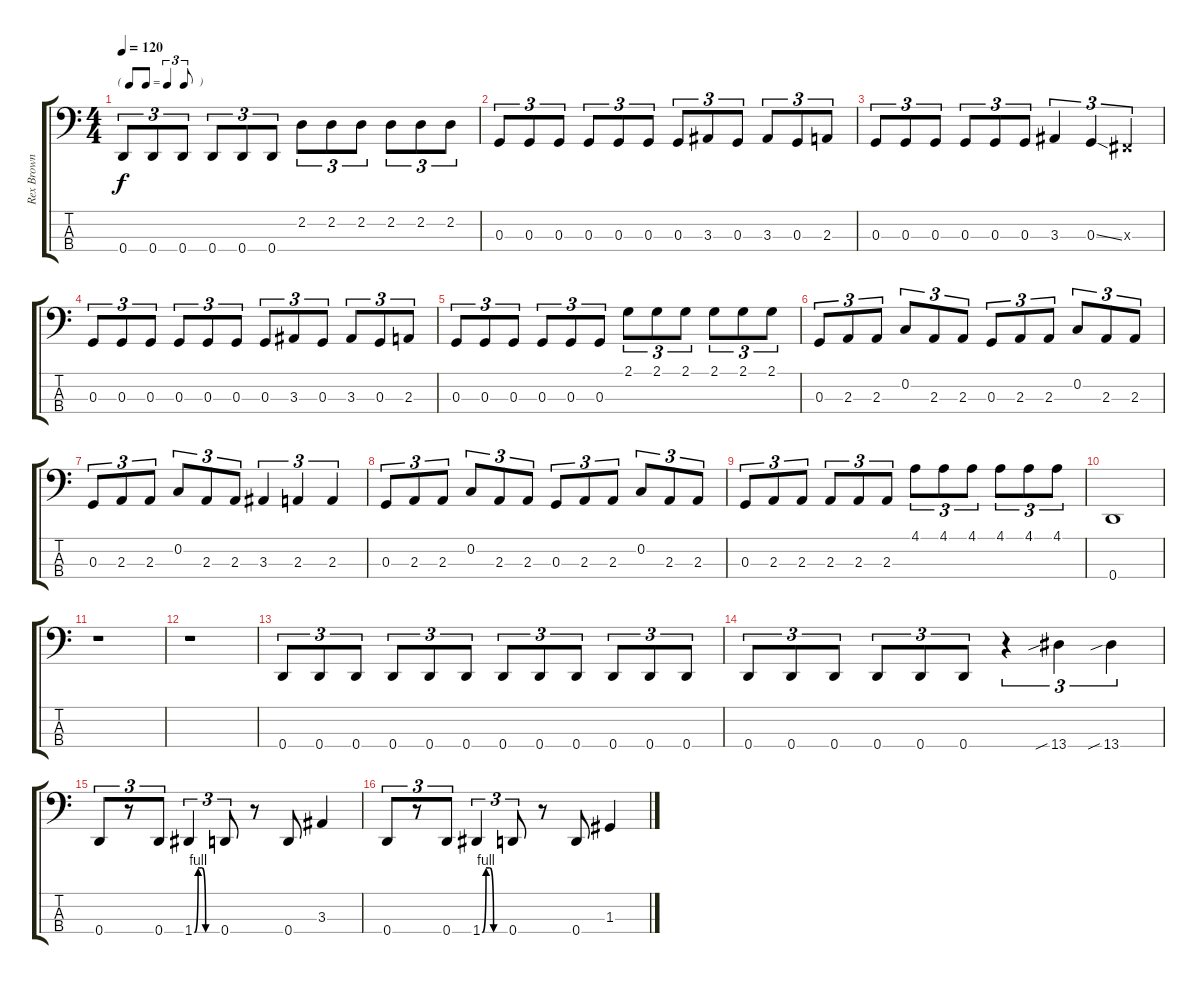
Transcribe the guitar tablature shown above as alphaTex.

\track ("Rex Brown (Bass)" "Rex Brown ") {instrument electricbasspick}
\staff {score tabs}
\tuning (F2 C2 G1 D1) {hide}
\ts (4 4)
\tf triplet8th
\tempo 120
\clef f4
\ks c
0.4.8{tu (3 2) dy f} 0.4.8{tu (3 2)} 0.4.8{tu (3 2)} 0.4.8{tu (3 2)} 0.4.8{tu (3 2)} 0.4.8{tu (3 2)} 2.2.8{tu (3 2)} 2.2.8{tu (3 2)} 2.2.8{tu (3 2)} 2.2.8{tu (3 2)} 2.2.8{tu (3 2)} 2.2.8{tu (3 2)} |
0.3.8{tu (3 2)} 0.3.8{tu (3 2)} 0.3.8{tu (3 2)} 0.3.8{tu (3 2)} 0.3.8{tu (3 2)} 0.3.8{tu (3 2)} 0.3.8{tu (3 2)} 3.3.8{tu (3 2)} 0.3.8{tu (3 2)} 3.3.8{tu (3 2)} 0.3.8{tu (3 2)} 2.3.8{tu (3 2)} |
0.3.8{tu (3 2)} 0.3.8{tu (3 2)} 0.3.8{tu (3 2)} 0.3.8{tu (3 2)} 0.3.8{tu (3 2)} 0.3.8{tu (3 2)} 3.3.4{tu (3 2)} 0.3{ss}.4{tu (3 2)} -1.3{x}.4{tu (3 2)} |
0.3.8{tu (3 2)} 0.3.8{tu (3 2)} 0.3.8{tu (3 2)} 0.3.8{tu (3 2)} 0.3.8{tu (3 2)} 0.3.8{tu (3 2)} 0.3.8{tu (3 2)} 3.3.8{tu (3 2)} 0.3.8{tu (3 2)} 3.3.8{tu (3 2)} 0.3.8{tu (3 2)} 2.3.8{tu (3 2)} |
0.3.8{tu (3 2)} 0.3.8{tu (3 2)} 0.3.8{tu (3 2)} 0.3.8{tu (3 2)} 0.3.8{tu (3 2)} 0.3.8{tu (3 2)} 2.1.8{tu (3 2)} 2.1.8{tu (3 2)} 2.1.8{tu (3 2)} 2.1.8{tu (3 2)} 2.1.8{tu (3 2)} 2.1.8{tu (3 2)} |
0.3.8{tu (3 2)} 2.3.8{tu (3 2)} 2.3.8{tu (3 2)} 0.2.8{tu (3 2)} 2.3.8{tu (3 2)} 2.3.8{tu (3 2)} 0.3.8{tu (3 2)} 2.3.8{tu (3 2)} 2.3.8{tu (3 2)} 0.2.8{tu (3 2)} 2.3.8{tu (3 2)} 2.3.8{tu (3 2)} |
0.3.8{tu (3 2)} 2.3.8{tu (3 2)} 2.3.8{tu (3 2)} 0.2.8{tu (3 2)} 2.3.8{tu (3 2)} 2.3.8{tu (3 2)} 3.3.4{tu (3 2)} 2.3.4{tu (3 2)} 2.3.4{tu (3 2)} |
0.3.8{tu (3 2)} 2.3.8{tu (3 2)} 2.3.8{tu (3 2)} 0.2.8{tu (3 2)} 2.3.8{tu (3 2)} 2.3.8{tu (3 2)} 0.3.8{tu (3 2)} 2.3.8{tu (3 2)} 2.3.8{tu (3 2)} 0.2.8{tu (3 2)} 2.3.8{tu (3 2)} 2.3.8{tu (3 2)} |
0.3.8{tu (3 2)} 2.3.8{tu (3 2)} 2.3.8{tu (3 2)} 2.3.8{tu (3 2)} 2.3.8{tu (3 2)} 2.3.8{tu (3 2)} 4.1.8{tu (3 2)} 4.1.8{tu (3 2)} 4.1.8{tu (3 2)} 4.1.8{tu (3 2)} 4.1.8{tu (3 2)} 4.1.8{tu (3 2)} |
0.4.1 |
r.1 |
r.1 |
0.4.8{tu (3 2)} 0.4.8{tu (3 2)} 0.4.8{tu (3 2)} 0.4.8{tu (3 2)} 0.4.8{tu (3 2)} 0.4.8{tu (3 2)} 0.4.8{tu (3 2)} 0.4.8{tu (3 2)} 0.4.8{tu (3 2)} 0.4.8{tu (3 2)} 0.4.8{tu (3 2)} 0.4.8{tu (3 2)} |
0.4.8{tu (3 2)} 0.4.8{tu (3 2)} 0.4.8{tu (3 2)} 0.4.8{tu (3 2)} 0.4.8{tu (3 2)} 0.4.8{tu (3 2)} r.4{tu (3 2)} 13.4{sib}.4{tu (3 2)} 13.4{sib}.4{tu (3 2)} |
0.4.8{tu (3 2)} r.8{tu (3 2)} 0.4.8{tu (3 2)} 1.4{be (custom 0 0 10 4 20 4 30 0 60 0)}.4{tu (3 2)} 0.4.8{tu (3 2)} r.8 0.4.8 3.3.4 |
0.4.8{tu (3 2)} r.8{tu (3 2)} 0.4.8{tu (3 2)} 1.4{be (custom 0 0 10 4 20 4 30 0 60 0)}.4{tu (3 2)} 0.4.8{tu (3 2)} r.8 0.4.8 1.3.4
